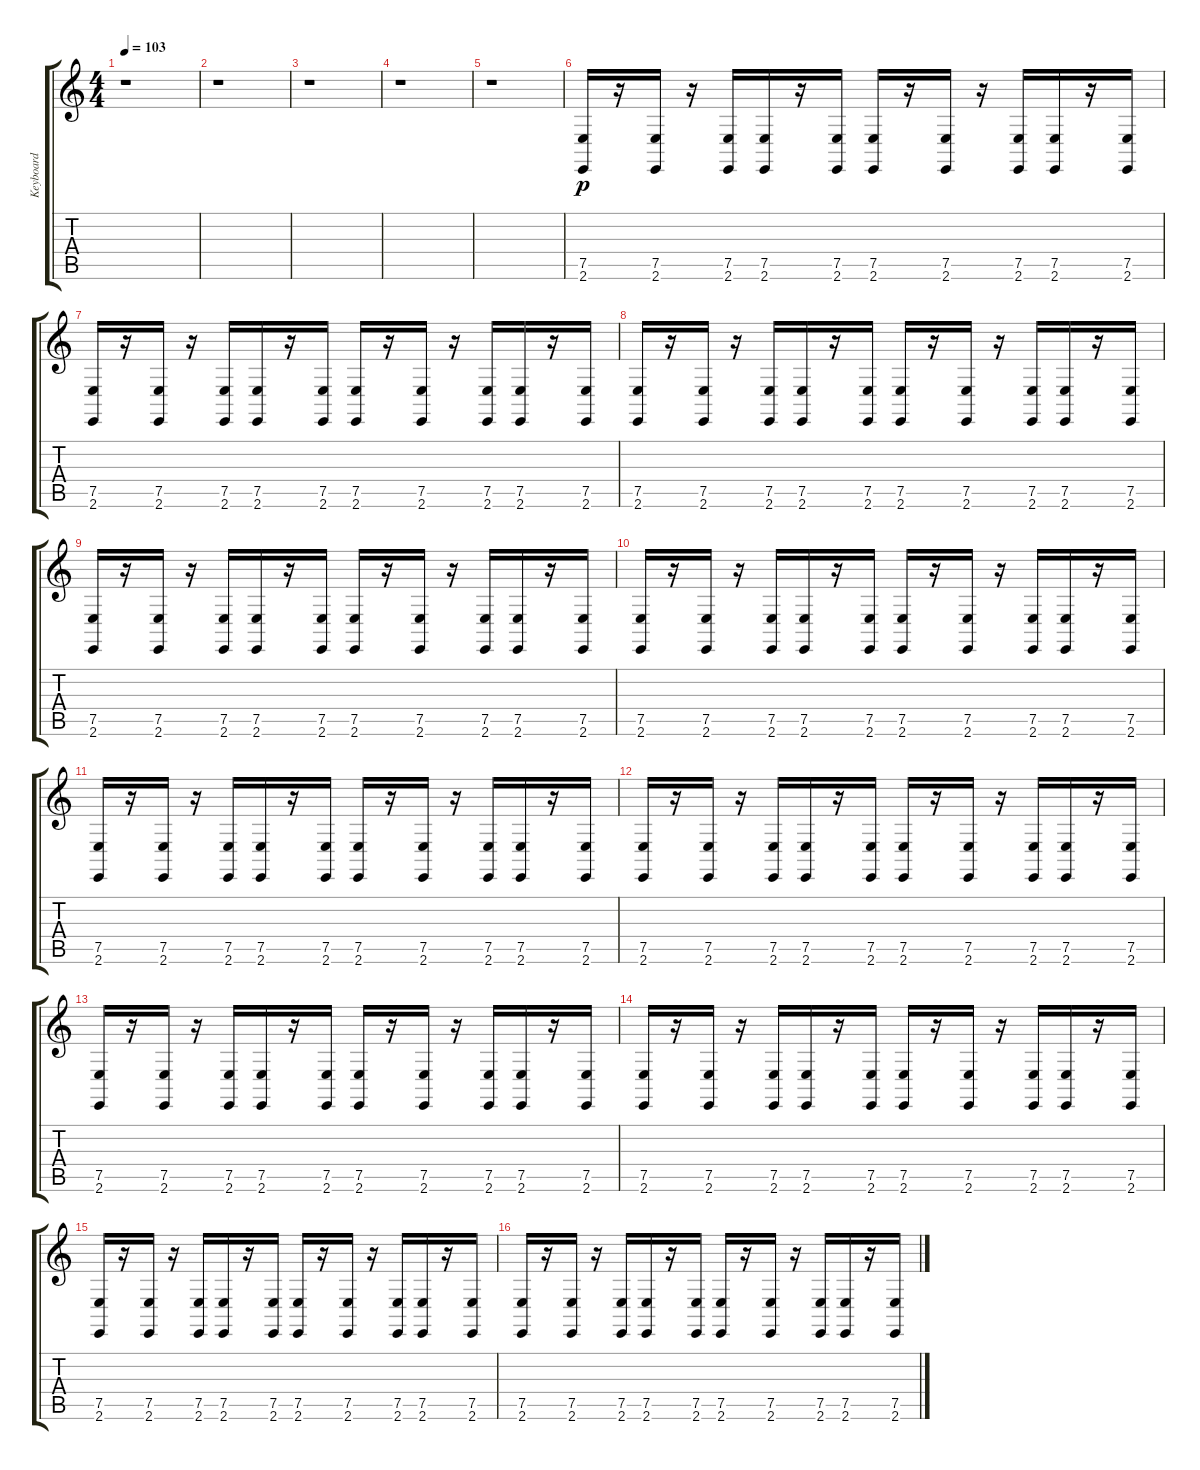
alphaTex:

\track ("Keyboard" "Keyboard") {instrument lead5charang}
\staff {score tabs}
\tuning (E4 B3 G3 D3 A2 D2) {hide}
\ts (4 4)
\tempo 103
\clef g2
\ks c
r.1{dy p} |
r.1 |
r.1 |
r.1 |
r.1 |
(7.5 2.6).16 r.16 (7.5 2.6).16 r.16 (7.5 2.6).16 (7.5 2.6).16 r.16 (7.5 2.6).16 (7.5 2.6).16 r.16 (7.5 2.6).16 r.16 (7.5 2.6).16 (7.5 2.6).16 r.16 (7.5 2.6).16 |
(7.5 2.6).16 r.16 (7.5 2.6).16 r.16 (7.5 2.6).16 (7.5 2.6).16 r.16 (7.5 2.6).16 (7.5 2.6).16 r.16 (7.5 2.6).16 r.16 (7.5 2.6).16 (7.5 2.6).16 r.16 (7.5 2.6).16 |
(7.5 2.6).16 r.16 (7.5 2.6).16 r.16 (7.5 2.6).16 (7.5 2.6).16 r.16 (7.5 2.6).16 (7.5 2.6).16 r.16 (7.5 2.6).16 r.16 (7.5 2.6).16 (7.5 2.6).16 r.16 (7.5 2.6).16 |
(7.5 2.6).16 r.16 (7.5 2.6).16 r.16 (7.5 2.6).16 (7.5 2.6).16 r.16 (7.5 2.6).16 (7.5 2.6).16 r.16 (7.5 2.6).16 r.16 (7.5 2.6).16 (7.5 2.6).16 r.16 (7.5 2.6).16 |
(7.5 2.6).16 r.16 (7.5 2.6).16 r.16 (7.5 2.6).16 (7.5 2.6).16 r.16 (7.5 2.6).16 (7.5 2.6).16 r.16 (7.5 2.6).16 r.16 (7.5 2.6).16 (7.5 2.6).16 r.16 (7.5 2.6).16 |
(7.5 2.6).16 r.16 (7.5 2.6).16 r.16 (7.5 2.6).16 (7.5 2.6).16 r.16 (7.5 2.6).16 (7.5 2.6).16 r.16 (7.5 2.6).16 r.16 (7.5 2.6).16 (7.5 2.6).16 r.16 (7.5 2.6).16 |
(7.5 2.6).16 r.16 (7.5 2.6).16 r.16 (7.5 2.6).16 (7.5 2.6).16 r.16 (7.5 2.6).16 (7.5 2.6).16 r.16 (7.5 2.6).16 r.16 (7.5 2.6).16 (7.5 2.6).16 r.16 (7.5 2.6).16 |
(7.5 2.6).16 r.16 (7.5 2.6).16 r.16 (7.5 2.6).16 (7.5 2.6).16 r.16 (7.5 2.6).16 (7.5 2.6).16 r.16 (7.5 2.6).16 r.16 (7.5 2.6).16 (7.5 2.6).16 r.16 (7.5 2.6).16 |
(7.5 2.6).16 r.16 (7.5 2.6).16 r.16 (7.5 2.6).16 (7.5 2.6).16 r.16 (7.5 2.6).16 (7.5 2.6).16 r.16 (7.5 2.6).16 r.16 (7.5 2.6).16 (7.5 2.6).16 r.16 (7.5 2.6).16 |
(7.5 2.6).16 r.16 (7.5 2.6).16 r.16 (7.5 2.6).16 (7.5 2.6).16 r.16 (7.5 2.6).16 (7.5 2.6).16 r.16 (7.5 2.6).16 r.16 (7.5 2.6).16 (7.5 2.6).16 r.16 (7.5 2.6).16 |
(7.5 2.6).16 r.16 (7.5 2.6).16 r.16 (7.5 2.6).16 (7.5 2.6).16 r.16 (7.5 2.6).16 (7.5 2.6).16 r.16 (7.5 2.6).16 r.16 (7.5 2.6).16 (7.5 2.6).16 r.16 (7.5 2.6).16
